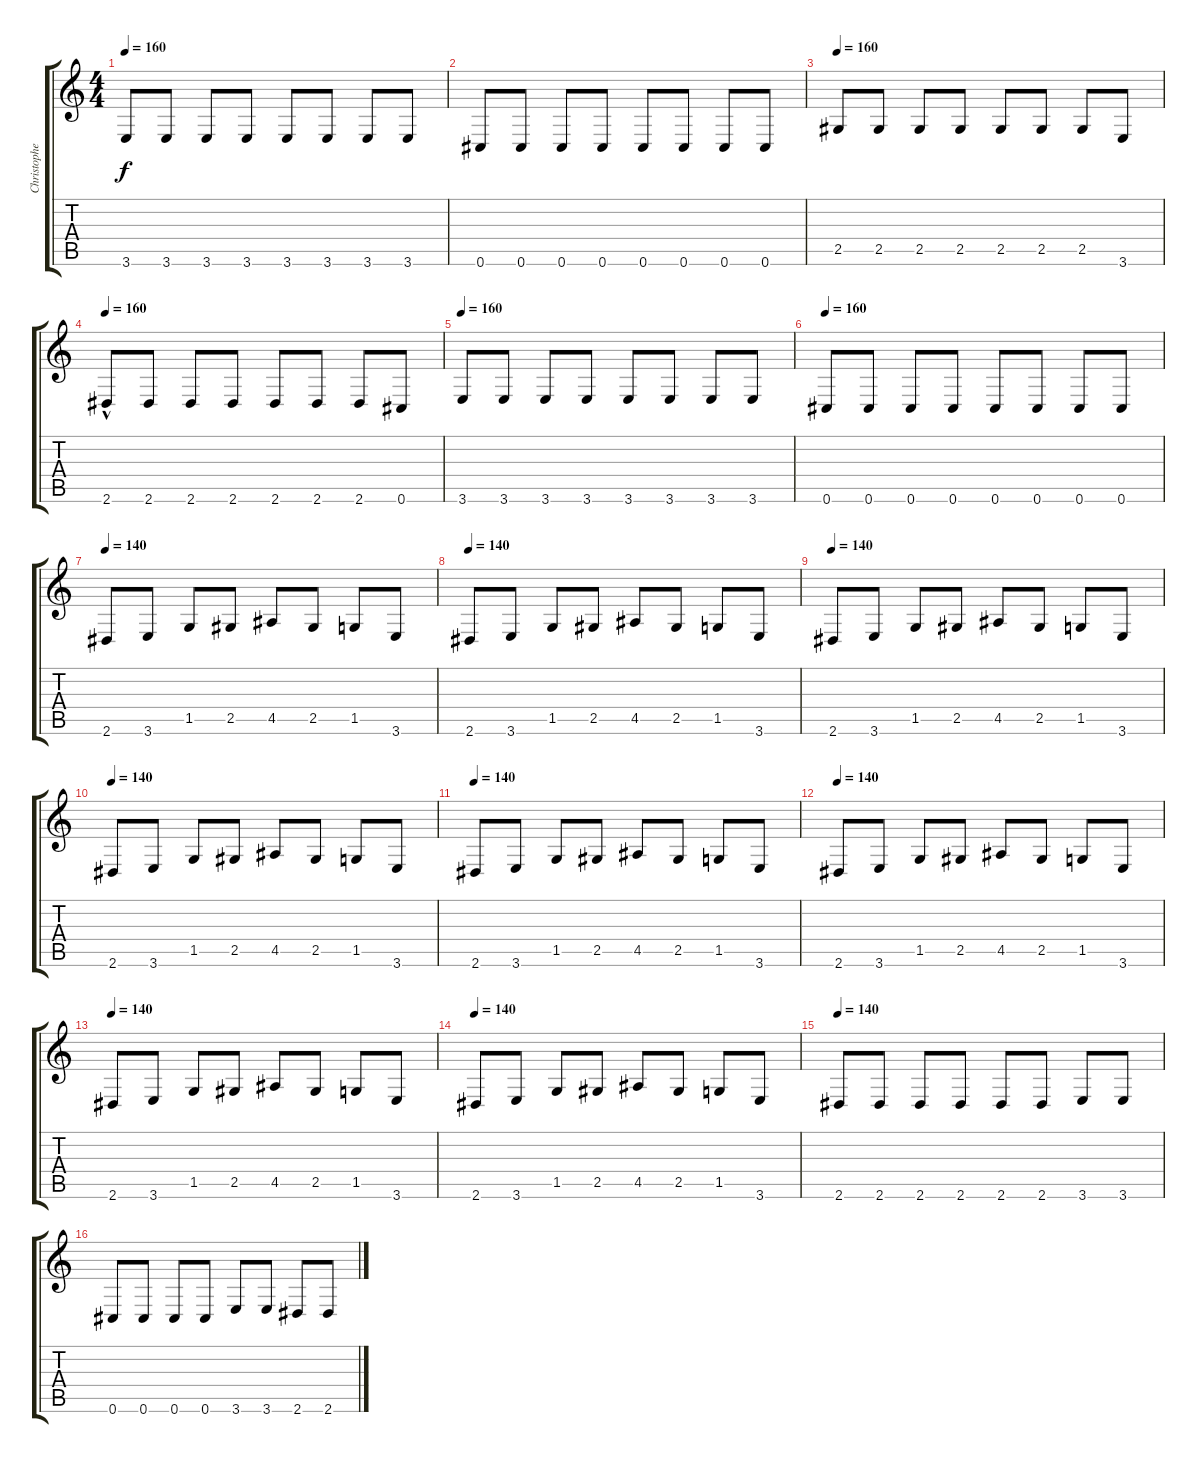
\track ("Christopher Johnsson (Guitar)" "Christophe") {instrument distortionguitar}
\staff {score tabs}
\tuning (Db4 Ab3 E3 B2 Gb2 Db2) {hide}
\ts (4 4)
\tempo 160
\clef g2
\ks c
3.6.8{dy f} 3.6.8 3.6.8 3.6.8 3.6.8 3.6.8 3.6.8 3.6.8 |
0.6.8 0.6.8 0.6.8 0.6.8 0.6.8 0.6.8 0.6.8 0.6.8 |
\tempo 160
2.5.8 2.5.8 2.5.8 2.5.8 2.5.8 2.5.8 2.5.8 3.6.8 |
\tempo 160
2.6{hac}.8 2.6.8 2.6.8 2.6.8 2.6.8 2.6.8 2.6.8 0.6.8 |
\tempo 160
3.6.8 3.6.8 3.6.8 3.6.8 3.6.8 3.6.8 3.6.8 3.6.8 |
\tempo 160
0.6.8 0.6.8 0.6.8 0.6.8 0.6.8 0.6.8 0.6.8 0.6.8 |
\tempo 140
2.6.8 3.6.8 1.5.8 2.5.8 4.5.8 2.5.8 1.5.8 3.6.8 |
\tempo 140
2.6.8 3.6.8 1.5.8 2.5.8 4.5.8 2.5.8 1.5.8 3.6.8 |
\tempo 140
2.6.8 3.6.8 1.5.8 2.5.8 4.5.8 2.5.8 1.5.8 3.6.8 |
\tempo 140
2.6.8 3.6.8 1.5.8 2.5.8 4.5.8 2.5.8 1.5.8 3.6.8 |
\tempo 140
2.6.8 3.6.8 1.5.8 2.5.8 4.5.8 2.5.8 1.5.8 3.6.8 |
\tempo 140
2.6.8 3.6.8 1.5.8 2.5.8 4.5.8 2.5.8 1.5.8 3.6.8 |
\tempo 140
2.6.8 3.6.8 1.5.8 2.5.8 4.5.8 2.5.8 1.5.8 3.6.8 |
\tempo 140
2.6.8 3.6.8 1.5.8 2.5.8 4.5.8 2.5.8 1.5.8 3.6.8 |
\tempo 140
2.6.8 2.6.8 2.6.8 2.6.8 2.6.8 2.6.8 3.6.8 3.6.8 |
0.6.8 0.6.8 0.6.8 0.6.8 3.6.8 3.6.8 2.6.8 2.6.8
